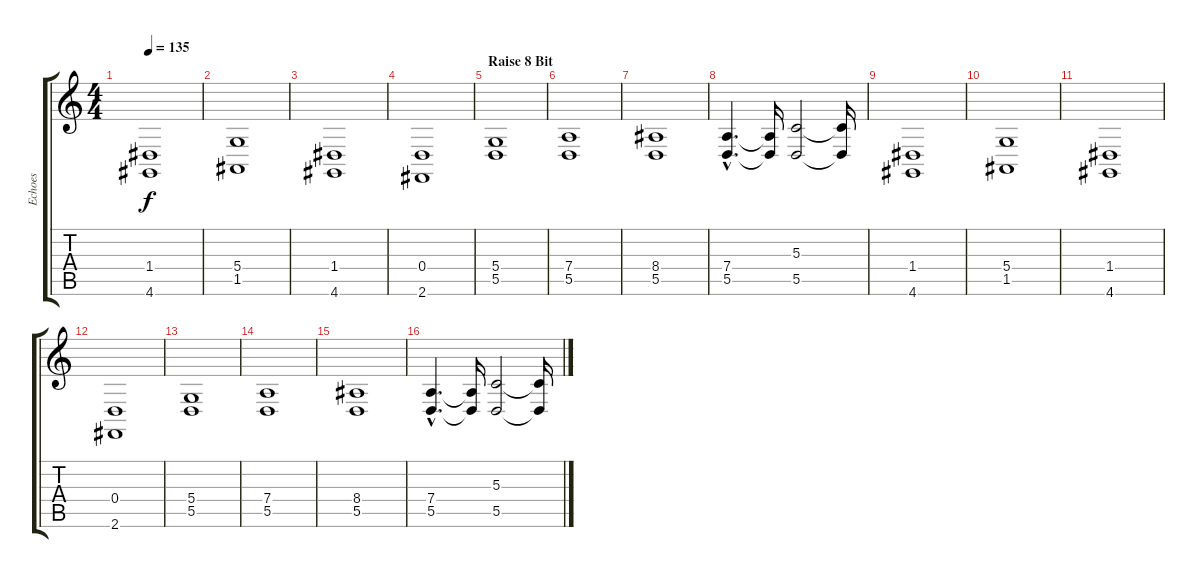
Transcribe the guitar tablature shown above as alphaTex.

\track ("Echoes" "Echoes") {instrument fx6goblins}
\staff {score tabs}
\tuning (E4 B3 G3 D3 A2 E2) {hide}
\ts (4 4)
\tempo 135
\clef g2
\ks c
(1.4 4.6).1{dy f} |
(5.4 1.5).1 |
(1.4 4.6).1 |
(0.4 2.6).1 |
\section ("" "Raise 8 Bit")
(5.4 5.5).1 |
(7.4 5.5).1 |
(8.4 5.5).1 |
(7.4{hac} 5.5{hac}).4{d} (7.4{t} 5.5{t}).16 (5.3 5.5).2 (5.3{t} 5.5{t}).16 |
(1.4 4.6).1 |
(5.4 1.5).1 |
(1.4 4.6).1 |
(0.4 2.6).1 |
(5.4 5.5).1 |
(7.4 5.5).1 |
(8.4 5.5).1 |
(7.4{hac} 5.5{hac}).4{d} (7.4{t} 5.5{t}).16 (5.3 5.5).2 (5.3{t} 5.5{t}).16
